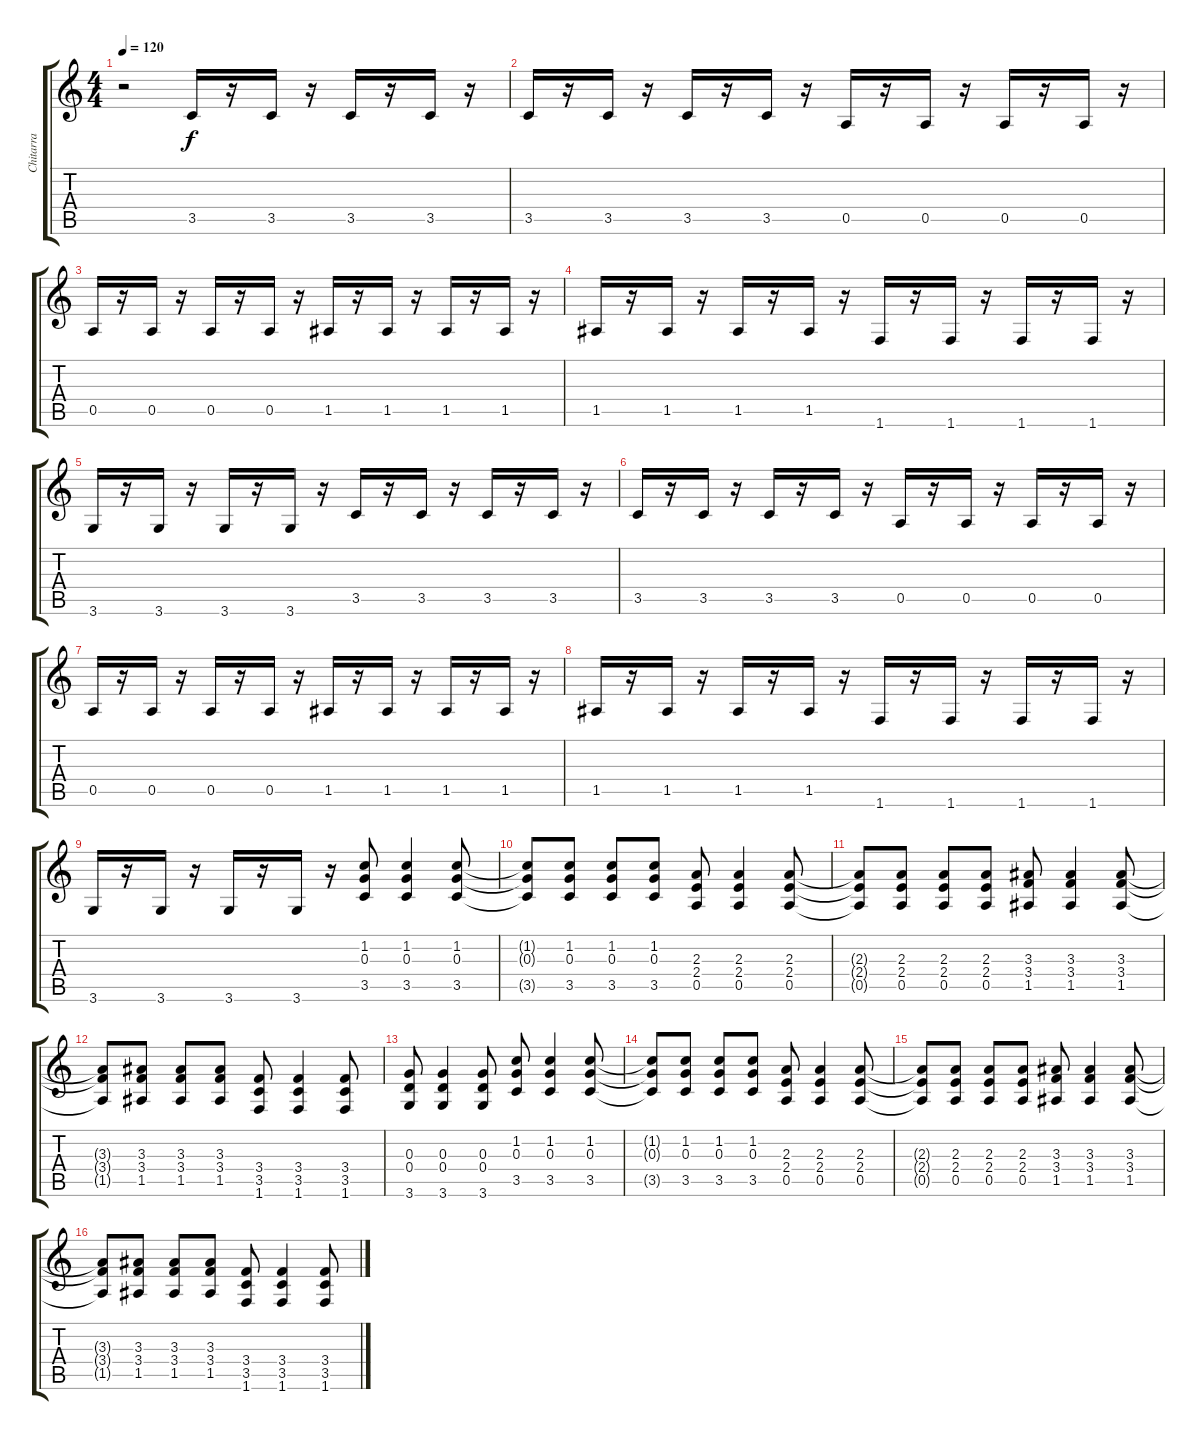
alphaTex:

\track ("Chitarra" "Chitarra") {instrument distortionguitar}
\staff {score tabs}
\tuning (E4 B3 G3 D3 A2 E2) {hide}
\ts (4 4)
\tempo 120
\clef g2
\ks c
r.2{dy f instrument distortionguitar} 3.5.16 r.16 3.5.16 r.16 3.5.16 r.16 3.5.16 r.16 |
3.5.16 r.16 3.5.16 r.16 3.5.16 r.16 3.5.16 r.16 0.5.16 r.16 0.5.16 r.16 0.5.16 r.16 0.5.16 r.16 |
0.5.16 r.16 0.5.16 r.16 0.5.16 r.16 0.5.16 r.16 1.5.16 r.16 1.5.16 r.16 1.5.16 r.16 1.5.16 r.16 |
1.5.16 r.16 1.5.16 r.16 1.5.16 r.16 1.5.16 r.16 1.6.16 r.16 1.6.16 r.16 1.6.16 r.16 1.6.16 r.16 |
3.6.16 r.16 3.6.16 r.16 3.6.16 r.16 3.6.16 r.16 3.5.16 r.16 3.5.16 r.16 3.5.16 r.16 3.5.16 r.16 |
3.5.16 r.16 3.5.16 r.16 3.5.16 r.16 3.5.16 r.16 0.5.16 r.16 0.5.16 r.16 0.5.16 r.16 0.5.16 r.16 |
0.5.16 r.16 0.5.16 r.16 0.5.16 r.16 0.5.16 r.16 1.5.16 r.16 1.5.16 r.16 1.5.16 r.16 1.5.16 r.16 |
1.5.16 r.16 1.5.16 r.16 1.5.16 r.16 1.5.16 r.16 1.6.16 r.16 1.6.16 r.16 1.6.16 r.16 1.6.16 r.16 |
3.6.16 r.16 3.6.16 r.16 3.6.16 r.16 3.6.16 r.16 (1.2 0.3 3.5).8 (1.2 0.3 3.5).4 (1.2 0.3 3.5).8 |
(1.2{t} 0.3{t} 3.5{t}).8 (1.2 0.3 3.5).8 (1.2 0.3 3.5).8 (1.2 0.3 3.5).8 (2.3 2.4 0.5).8 (2.3 2.4 0.5).4 (2.3 2.4 0.5).8 |
(2.3{t} 2.4{t} 0.5{t}).8 (2.3 2.4 0.5).8 (2.3 2.4 0.5).8 (2.3 2.4 0.5).8 (3.3 3.4 1.5).8 (3.3 3.4 1.5).4 (3.3 3.4 1.5).8 |
(3.3{t} 3.4{t} 1.5{t}).8 (3.3 3.4 1.5).8 (3.3 3.4 1.5).8 (3.3 3.4 1.5).8 (3.4 3.5 1.6).8 (3.4 3.5 1.6).4 (3.4 3.5 1.6).8 |
(0.3 0.4 3.6).8 (0.3 0.4 3.6).4 (0.3 0.4 3.6).8 (1.2 0.3 3.5).8 (1.2 0.3 3.5).4 (1.2 0.3 3.5).8 |
(1.2{t} 0.3{t} 3.5{t}).8 (1.2 0.3 3.5).8 (1.2 0.3 3.5).8 (1.2 0.3 3.5).8 (2.3 2.4 0.5).8 (2.3 2.4 0.5).4 (2.3 2.4 0.5).8 |
(2.3{t} 2.4{t} 0.5{t}).8 (2.3 2.4 0.5).8 (2.3 2.4 0.5).8 (2.3 2.4 0.5).8 (3.3 3.4 1.5).8 (3.3 3.4 1.5).4 (3.3 3.4 1.5).8 |
(3.3{t} 3.4{t} 1.5{t}).8 (3.3 3.4 1.5).8 (3.3 3.4 1.5).8 (3.3 3.4 1.5).8 (3.4 3.5 1.6).8 (3.4 3.5 1.6).4 (3.4 3.5 1.6).8
